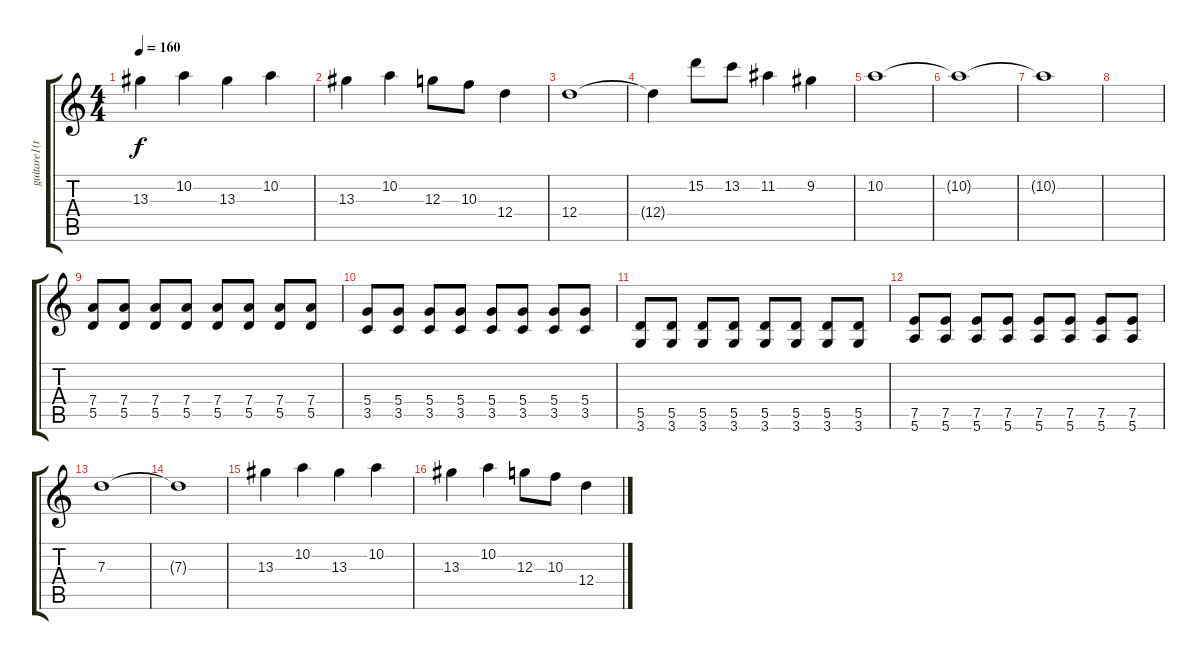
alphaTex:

\track ("guitare1(tim)" "guitare1(t") {instrument distortionguitar}
\staff {score tabs}
\tuning (E4 B3 G3 D3 A2 E2) {hide}
\ts (4 4)
\tempo 160
\clef g2
\ks c
13.3.4{dy f} 10.2.4 13.3.4 10.2.4 |
13.3.4 10.2.4 12.3.8 10.3.8 12.4.4 |
12.4.1 |
12.4{t}.4 15.2.8 13.2.8 11.2.4 9.2.4 |
10.2.1 |
10.2{t}.1 |
10.2{t}.1 |
|
(7.4 5.5).8 (7.4 5.5).8 (7.4 5.5).8 (7.4 5.5).8 (7.4 5.5).8 (7.4 5.5).8 (7.4 5.5).8 (7.4 5.5).8 |
(5.4 3.5).8 (5.4 3.5).8 (5.4 3.5).8 (5.4 3.5).8 (5.4 3.5).8 (5.4 3.5).8 (5.4 3.5).8 (5.4 3.5).8 |
(5.5 3.6).8 (5.5 3.6).8 (5.5 3.6).8 (5.5 3.6).8 (5.5 3.6).8 (5.5 3.6).8 (5.5 3.6).8 (5.5 3.6).8 |
(7.5 5.6).8 (7.5 5.6).8 (7.5 5.6).8 (7.5 5.6).8 (7.5 5.6).8 (7.5 5.6).8 (7.5 5.6).8 (7.5 5.6).8 |
7.3.1 |
7.3{t}.1 |
13.3.4 10.2.4 13.3.4 10.2.4 |
13.3.4 10.2.4 12.3.8 10.3.8 12.4.4
